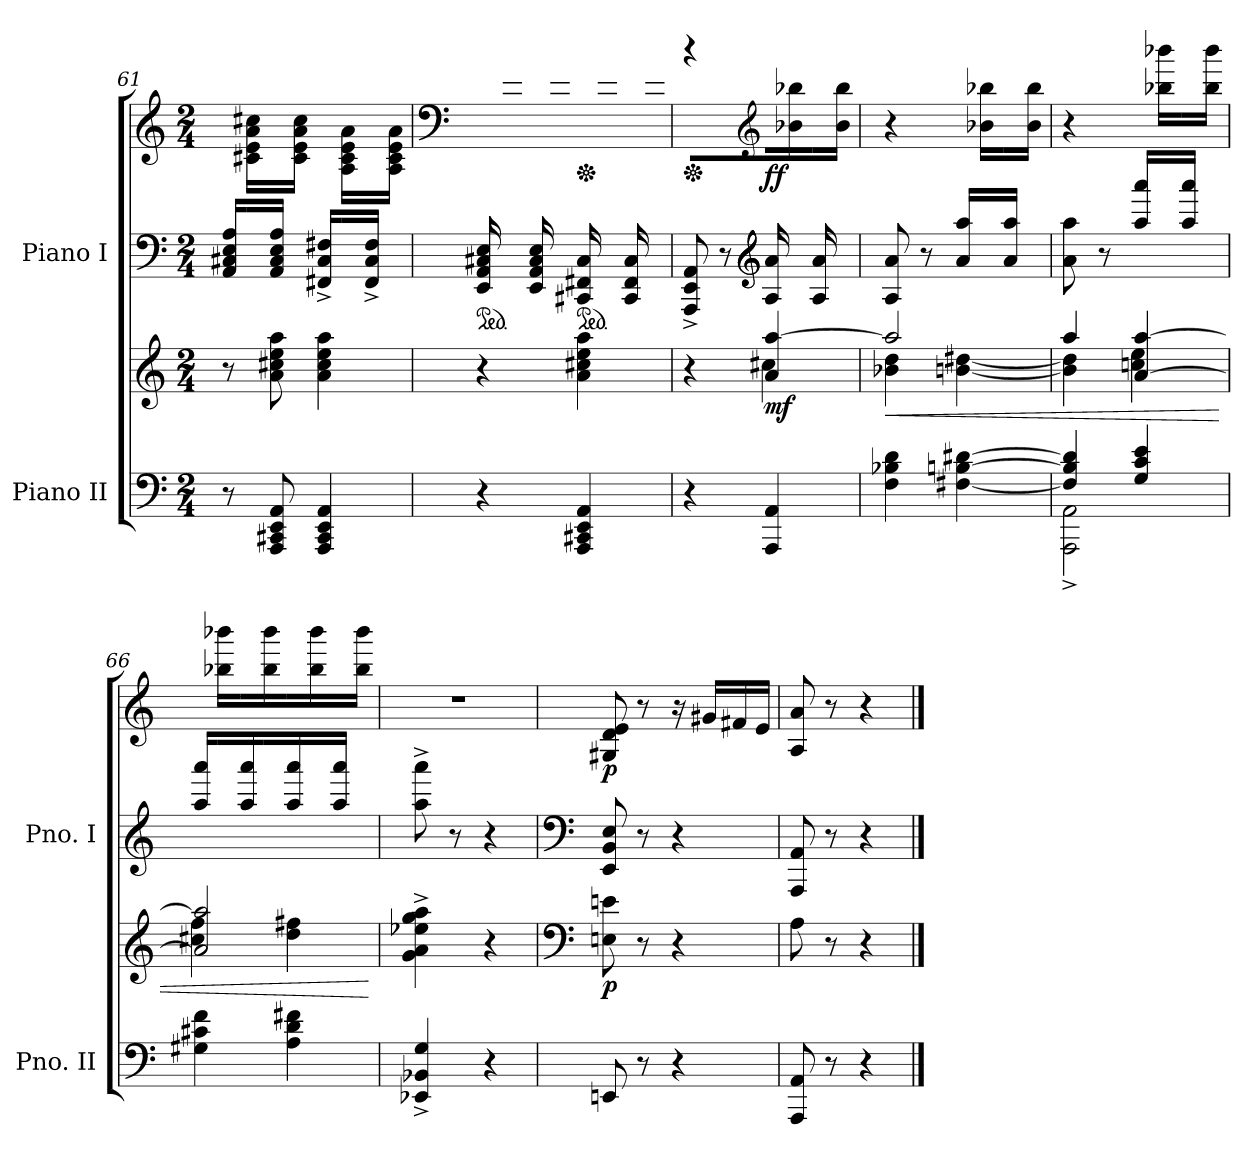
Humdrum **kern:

**kern	**kern	**dynam	**kern	**kern	**dynam
*part2	*part2	*part2	*part1	*part1	*part1
*staff4	*staff3	*staff3/4	*staff2	*staff1	*staff1/2
*I"Piano II	*	*	*I"Piano I	*	*
*I'Pno. II	*	*	*I'Pno. I	*	*
*clefF4	*clefG2	*	*clefF4	*clefG2	*
*k[]	*k[]	*	*k[]	*k[]	*
*M2/4	*M2/4	*	*M2/4	*M2/4	*
=61	=61	=61	=61	=61	=61
8r	8r	.	16AA/ 16C#X/ 16E/ 16A/LL	16ryy	.
.	.	.	16ryy	16c#X\ 16e\ 16a\ 16cc#X\LL	.
8AAA/ 8CC#X/ 8EE/ 8AA/	8a\ 8cc#X\ 8ee\ 8aa\	.	16AA/ 16C#/ 16E/ 16A/JJ	16ryy	.
.	.	.	16ryy	16c#\ 16e\ 16a\ 16cc#\JJ	.
4AAA/ 4CC#/ 4EE/ 4AA/	4a\ 4cc#\ 4ee\ 4aa\	.	16FF#X/^ 16C#/^ 16F#X/^LL	16ryy	.
.	.	.	16ryy	16A\ 16c#\ 16e\ 16a\LL	.
.	.	.	16FF#/^ 16C#/^ 16F#/^JJ	16ryy	.
.	.	.	16ryy	16A\ 16c#\ 16e\ 16a\JJ	.
=62	=62	=62	=62	=62	=62
*	*	*	*	*clefF4	*
*	*	*	*ped	*	*
*	*	*	*^	*	*
4r	4r	.	16EE/ 16AA/ 16C#X/ 16E/LL	2ryy	16ryy	.
.	.	.	16ryy	.	16F#X\ 16c#X\ 16f#X\	.
.	.	.	16EE/ 16AA/ 16C#/ 16E/	.	16ryy	.
.	.	.	16ryy	.	16F#\ 16c#\ 16f#\JJ	.
*	*	*	*ped	*	*	*
*	*	*	*	*	*Xped	*
4AAA/ 4CC#X/ 4EE/ 4AA/	4a\ 4cc#X\ 4ee\ 4aa\	.	16CC#X/ 16FF#X/ 16C#/LL	.	16ryy	.
.	.	.	16ryy	.	16E\ 16A\ 16e\	.
.	.	.	16CC#/ 16FF#/ 16C#/	.	16ryy	.
.	.	.	16ryy	.	16E\ 16A\ 16e\JJ	.
=63	=63	=63	=63	=63	=63	=63
*	*^	*	*	*	*	*
*	*	*	*	*	*	*Xped	*
4r	4r	4reyy	.	4ryy	8AAA/^ 8EE/^ 8AA/^	4r	.
.	.	.	.	.	8r	.	.
*	*	*	*	*clefG2	*	*clefG2	*
!	!	!	!LO:DY:b	!	!	!	!LO:DY:b
4AAA/ 4AA/	4a/ [4aa/	4cc#X\	mf	16A/ 16a/LL	4raayy	16ryy	ff
.	.	.	.	16ryy	.	16b-X\ 16bb-X\	.
.	.	.	.	16A/ 16a/	.	16ryy	.
.	.	.	.	16ryy	.	16b-\ 16bb-\JJ	.
*	*	*	*	*v	*v	*	*
!!LO:PB:g=z
=64	=64	=64	=64	=64	=64	=64
!	!	!	!LO:HP:b	!	!	!
4F\ 4B-X\ 4d\	2aa/]	4b-X\ 4dd\	<	8A/ 8a/	4r	.
.	.	.	.	8r	.	.
*	*	*	*	*	*8va	*
[4F#X\ [4Bn\ [4d#X\	.	[4bn\ [4dd#X\	.	16a/ 16aa/LL	16ryy	.
.	.	.	.	16ryy	16bb-X\ 16bbb-X\LL	.
.	.	.	.	16a/ 16aa/JJ	16ryy	.
.	.	.	.	16ryy	16bb-\ 16bbb-\JJ	.
=65	=65	=65	=65	=65	=65	=65
*^	*	*	*	*	*	*
4F#/] 4B/] 4d#/]	2AAA\^ 2AA\^	4aa/	4b\] 4dd#\]	.	8a\ 8aa\	4r	.
.	.	.	.	.	8r	.	.
4G/ 4c/ 4e/	.	[4a/ [4aa/	4ccn\ 4ee\	.	16aa/ 16aaa/LL	16ryy	.
.	.	.	.	.	16ryy	16bbb-X\ 16bbbb-X\LL	.
.	.	.	.	.	16aa/ 16aaa/JJ	16ryy	.
.	.	.	.	.	16ryy	16bbb-\ 16bbbb-\JJ	.
*v	*v	*	*	*	*	*	*
=66	=66	=66	=66	=66	=66	=66
4G#X\ 4c#X\ 4f\	2a/] 2aa/]	4cc#X\ 4ff\	.	16aa/ 16aaa/LL	16ryy	.
.	.	.	.	16ryy	16bbb-X\ 16bbbb-X\LL	.
.	.	.	.	16aa/ 16aaa/	16ryy	.
.	.	.	.	16ryy	16bbb-\ 16bbbb-\	.
4A\ 4d\ 4f#X\	.	4dd\ 4ff#X\	.	16aa/ 16aaa/	16ryy	.
.	.	.	.	16ryy	16bbb-\ 16bbbb-\	.
.	.	.	.	16aa/ 16aaa/JJ	16ryy	.
.	.	.	.	16ryy	16bbb-\ 16bbbb-\JJ	.
*	*v	*v	*	*	*	*
.	.	[	.	.	.
=67	=67	=67	=67	=67	=67
*	*	*	*	*X8va	*
!	!	!LO:DY:b	!	!	!LO:DY:b=2
4EE-X/^ 4BB-X/^ 4G/^	4g\^ 4a\^ 4ee-X\^ 4gg\^ 4aa\^	other-dynamics	8aa\^ 8aaa\^	2r	other-dynamics
.	.	.	8r	.	.
4r	4r	.	4r	.	.
=68	=68	=68	=68	=68	=68
*	*clefF4	*	*clefF4	*	*
!	!	!LO:DY:b	!	!	!LO:DY:b
8EEn/	8En\ 8en\	p	8EE/ 8BB/ 8E/	8G#X/ 8d/ 8e/	p
8r	8r	.	8r	8r	.
4r	4r	.	4r	16r	.
.	.	.	.	16g#X/LL	.
.	.	.	.	16f#X/	.
.	.	.	.	16e/JJ	.
=69	=69	=69	=69	=69	=69
8AAA/ 8AA/	8A\	.	8AAA/ 8AA/	8A/ 8a/	.
8r	8r	.	8r	8r	.
4r	4r	.	4r	4r	.
==	==	==	==	==	==
*-	*-	*-	*-	*-	*-
